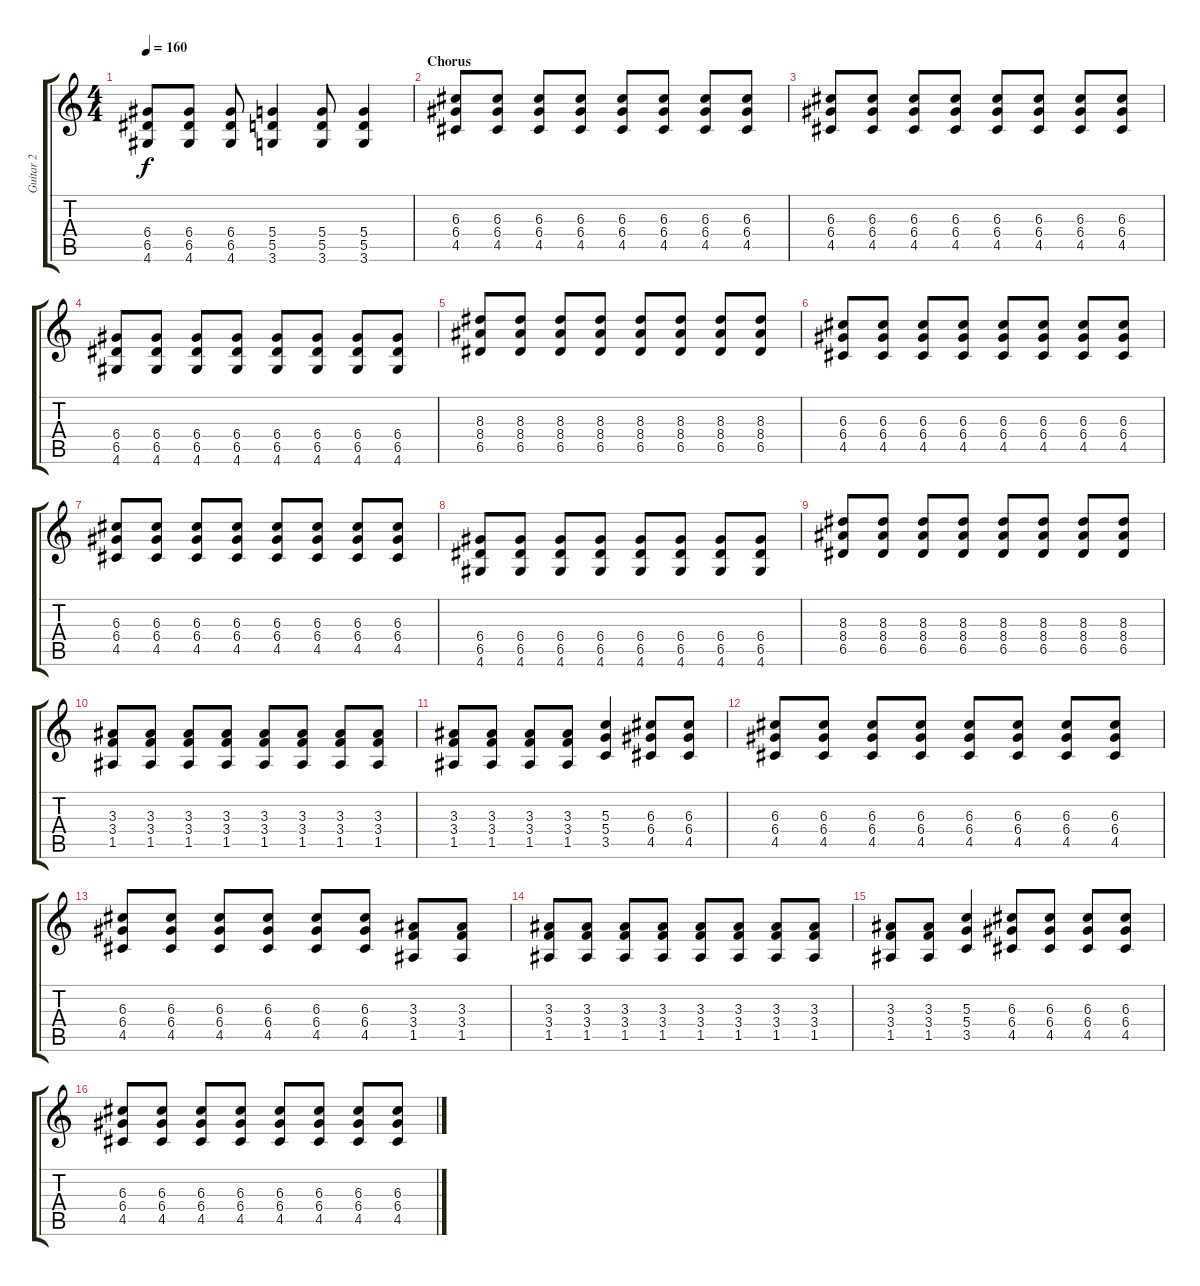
\track ("Guitar 2" "Guitar 2") {instrument overdrivenguitar}
\staff {score tabs}
\tuning (E4 B3 G3 D3 A2 E2) {hide}
\ts (4 4)
\tempo 160
\clef g2
\ks c
(6.4 6.5 4.6).8{dy f} (6.4 6.5 4.6).8 (6.4 6.5 4.6).8 (5.4 5.5 3.6).4 (5.4 5.5 3.6).8 (5.4 5.5 3.6).4 |
\section ("" "Chorus")
(6.3 6.4 4.5).8 (6.3 6.4 4.5).8 (6.3 6.4 4.5).8 (6.3 6.4 4.5).8 (6.3 6.4 4.5).8 (6.3 6.4 4.5).8 (6.3 6.4 4.5).8 (6.3 6.4 4.5).8 |
(6.3 6.4 4.5).8 (6.3 6.4 4.5).8 (6.3 6.4 4.5).8 (6.3 6.4 4.5).8 (6.3 6.4 4.5).8 (6.3 6.4 4.5).8 (6.3 6.4 4.5).8 (6.3 6.4 4.5).8 |
(6.4 6.5 4.6).8 (6.4 6.5 4.6).8 (6.4 6.5 4.6).8 (6.4 6.5 4.6).8 (6.4 6.5 4.6).8 (6.4 6.5 4.6).8 (6.4 6.5 4.6).8 (6.4 6.5 4.6).8 |
(8.3 8.4 6.5).8 (8.3 8.4 6.5).8 (8.3 8.4 6.5).8 (8.3 8.4 6.5).8 (8.3 8.4 6.5).8 (8.3 8.4 6.5).8 (8.3 8.4 6.5).8 (8.3 8.4 6.5).8 |
(6.3 6.4 4.5).8 (6.3 6.4 4.5).8 (6.3 6.4 4.5).8 (6.3 6.4 4.5).8 (6.3 6.4 4.5).8 (6.3 6.4 4.5).8 (6.3 6.4 4.5).8 (6.3 6.4 4.5).8 |
(6.3 6.4 4.5).8 (6.3 6.4 4.5).8 (6.3 6.4 4.5).8 (6.3 6.4 4.5).8 (6.3 6.4 4.5).8 (6.3 6.4 4.5).8 (6.3 6.4 4.5).8 (6.3 6.4 4.5).8 |
(6.4 6.5 4.6).8 (6.4 6.5 4.6).8 (6.4 6.5 4.6).8 (6.4 6.5 4.6).8 (6.4 6.5 4.6).8 (6.4 6.5 4.6).8 (6.4 6.5 4.6).8 (6.4 6.5 4.6).8 |
(8.3 8.4 6.5).8 (8.3 8.4 6.5).8 (8.3 8.4 6.5).8 (8.3 8.4 6.5).8 (8.3 8.4 6.5).8 (8.3 8.4 6.5).8 (8.3 8.4 6.5).8 (8.3 8.4 6.5).8 |
(3.3 3.4 1.5).8 (3.3 3.4 1.5).8 (3.3 3.4 1.5).8 (3.3 3.4 1.5).8 (3.3 3.4 1.5).8 (3.3 3.4 1.5).8 (3.3 3.4 1.5).8 (3.3 3.4 1.5).8 |
(3.3 3.4 1.5).8 (3.3 3.4 1.5).8 (3.3 3.4 1.5).8 (3.3 3.4 1.5).8 (5.3 5.4 3.5).4 (6.3 6.4 4.5).8 (6.3 6.4 4.5).8 |
(6.3 6.4 4.5).8 (6.3 6.4 4.5).8 (6.3 6.4 4.5).8 (6.3 6.4 4.5).8 (6.3 6.4 4.5).8 (6.3 6.4 4.5).8 (6.3 6.4 4.5).8 (6.3 6.4 4.5).8 |
(6.3 6.4 4.5).8 (6.3 6.4 4.5).8 (6.3 6.4 4.5).8 (6.3 6.4 4.5).8 (6.3 6.4 4.5).8 (6.3 6.4 4.5).8 (3.3 3.4 1.5).8 (3.3 3.4 1.5).8 |
(3.3 3.4 1.5).8 (3.3 3.4 1.5).8 (3.3 3.4 1.5).8 (3.3 3.4 1.5).8 (3.3 3.4 1.5).8 (3.3 3.4 1.5).8 (3.3 3.4 1.5).8 (3.3 3.4 1.5).8 |
(3.3 3.4 1.5).8 (3.3 3.4 1.5).8 (5.3 5.4 3.5).4 (6.3 6.4 4.5).8 (6.3 6.4 4.5).8 (6.3 6.4 4.5).8 (6.3 6.4 4.5).8 |
(6.3 6.4 4.5).8 (6.3 6.4 4.5).8 (6.3 6.4 4.5).8 (6.3 6.4 4.5).8 (6.3 6.4 4.5).8 (6.3 6.4 4.5).8 (6.3 6.4 4.5).8 (6.3 6.4 4.5).8
